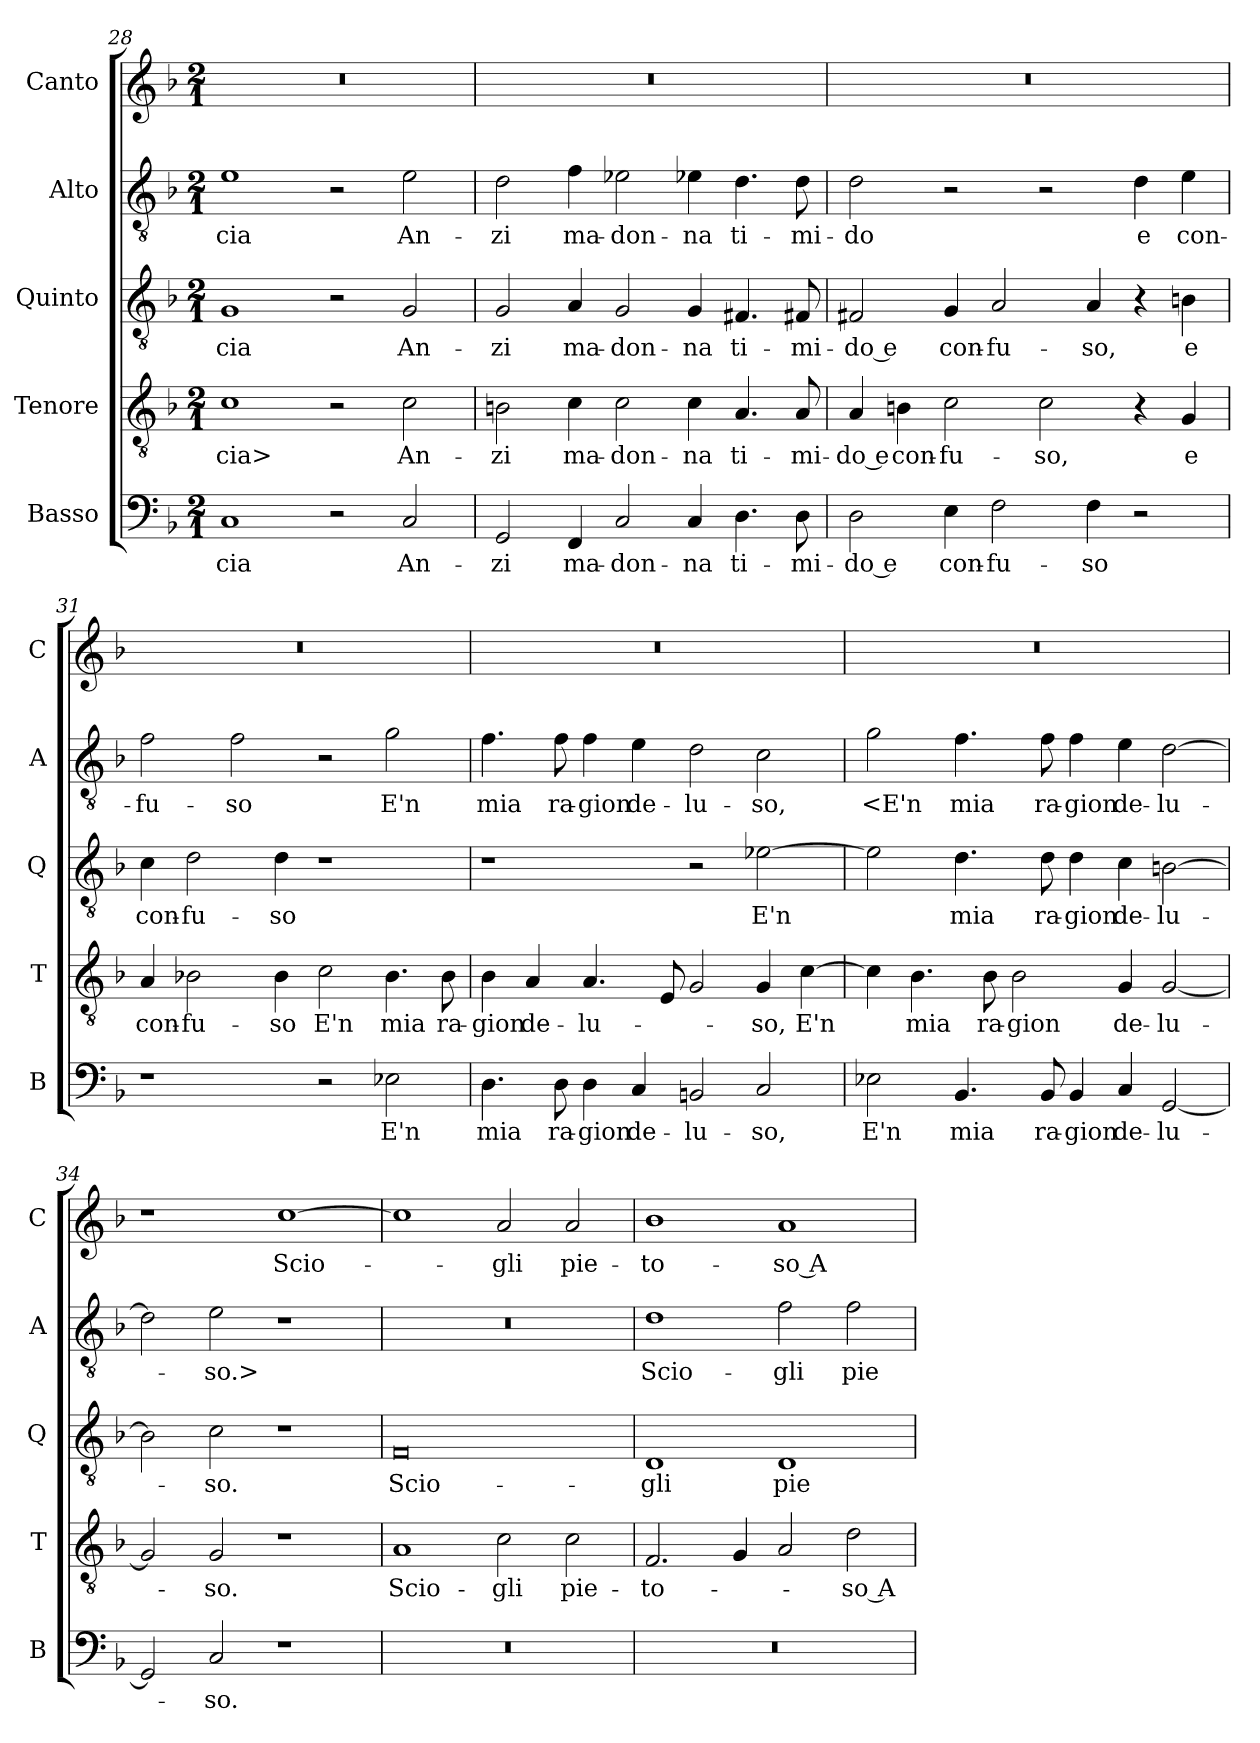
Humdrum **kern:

**kern	**text	**kern	**text	**kern	**text	**kern	**text	**kern	**text
*part5	*part5	*part4	*part4	*part3	*part3	*part2	*part2	*part1	*part1
*staff5	*staff5	*staff4	*staff4	*staff3	*staff3	*staff2	*staff2	*staff1	*staff1
*I"Basso	*	*I"Tenore	*	*I"Quinto	*	*I"Alto	*	*I"Canto	*
*I'B	*	*I'T	*	*I'Q	*	*I'A	*	*I'C	*
*clefF4	*	*clefGv2	*	*clefGv2	*	*clefGv2	*	*clefG2	*
*k[b-]	*	*k[b-]	*	*k[b-]	*	*k[b-]	*	*k[b-]	*
*M2/1	*	*M2/1	*	*M2/1	*	*M2/1	*	*M2/1	*
=28	=28	=28	=28	=28	=28	=28	=28	=28	=28
1C	-cia	1c	-cia>	1G	-cia	1e	-cia	0r	.
2r	.	2r	.	2r	.	2r	.	.	.
2C	An-	2c	An-	2G	An-	2e	An-	.	.
=29	=29	=29	=29	=29	=29	=29	=29	=29	=29
2GG	-zi	2Bn	-zi	2G	-zi	2d	-zi	0r	.
4FF	ma-	4c	ma-	4A	ma-	4f	ma-	.	.
2C	-don-	2c	-don-	2G	-don-	2e-X	-don-	.	.
4C	-na	4c	-na	4G	-na	4e-X	-na	.	.
4.D	ti-	4.A	ti-	4.F#X	ti-	4.d	ti-	.	.
8D	-mi-	8A	-mi-	8F#X	-mi-	8d	-mi-	.	.
=30	=30	=30	=30	=30	=30	=30	=30	=30	=30
2D	-do e	4A	-do e	2F#X	-do e	2d	-do	0r	.
.	.	4Bn	con-	.	.	.	.	.	.
4E	con-	2c	-fu-	4G	con-	2r	.	.	.
2F	-fu-	.	.	2A	-fu-	.	.	.	.
.	.	2c	-so,	.	.	2r	.	.	.
4F	-so	.	.	4A	-so,	.	.	.	.
2r	.	4r	.	4r	.	4d	e	.	.
.	.	4G	e	4Bn	e	4e	con-	.	.
=31	=31	=31	=31	=31	=31	=31	=31	=31	=31
1r	.	4A	con-	4c	con-	2f	-fu-	0r	.
.	.	2B-X	-fu-	2d	-fu-	.	.	.	.
.	.	.	.	.	.	2f	-so	.	.
.	.	4B-	-so	4d	-so	.	.	.	.
2r	.	2c	E'n	1r	.	2r	.	.	.
2E-X	E'n	4.B-	mia	.	.	2g	E'n	.	.
.	.	8B-	ra-	.	.	.	.	.	.
=32	=32	=32	=32	=32	=32	=32	=32	=32	=32
4.D	mia	4B-	-gion	1r	.	4.f	mia	0r	.
.	.	4A	de-	.	.	.	.	.	.
8D	ra-	.	.	.	.	8f	ra-	.	.
4D	-gion	4.A	-lu-	.	.	4f	-gion	.	.
4C	de-	.	.	.	.	4e	de-	.	.
.	.	8E	.	.	.	.	.	.	.
2BBn	-lu-	2G	.	2r	.	2d	-lu-	.	.
2C	-so,	4G	-so,	[2e-X	E'n	2c	-so,	.	.
.	.	[4c	E'n	.	.	.	.	.	.
=33	=33	=33	=33	=33	=33	=33	=33	=33	=33
2E-X	E'n	4c]	.	2e-]	.	2g	<E'n	0r	.
.	.	4.B-	mia	.	.	.	.	.	.
4.BB-	mia	.	.	4.d	mia	4.f	mia	.	.
.	.	8B-	ra-	.	.	.	.	.	.
.	.	2B-	-gion	.	.	.	.	.	.
8BB-	ra-	.	.	8d	ra-	8f	ra-	.	.
4BB-	-gion	.	.	4d	-gion	4f	-gion	.	.
4C	de-	4G	de-	4c	de-	4e	de-	.	.
[2GG	-lu-	[2G	-lu-	[2Bn	-lu-	[2d	-lu-	.	.
=34	=34	=34	=34	=34	=34	=34	=34	=34	=34
2GG]	.	2G]	.	2B]	.	2d]	.	1r	.
2C	-so.	2G	-so.	2c	-so.	2e	-so.>	.	.
1r	.	1r	.	1r	.	1r	.	[1cc	Scio-
=35	=35	=35	=35	=35	=35	=35	=35	=35	=35
0r	.	1A	Scio-	0F	Scio-	0r	.	1cc]	.
.	.	2c	-gli	.	.	.	.	2a	-gli
.	.	2c	pie-	.	.	.	.	2a	pie-
=36	=36	=36	=36	=36	=36	=36	=36	=36	=36
0r	.	2.F	-to-	1D	-gli	1d	Scio-	1b-	-to-
.	.	4G	.	.	.	.	.	.	.
.	.	2A	.	1D	pie-	2f	-gli	1a	-so A-
.	.	2d	-so A-	.	.	2f	pie-	.	.
=	=	=	=	=	=	=	=	=	=
*-	*-	*-	*-	*-	*-	*-	*-	*-	*-
